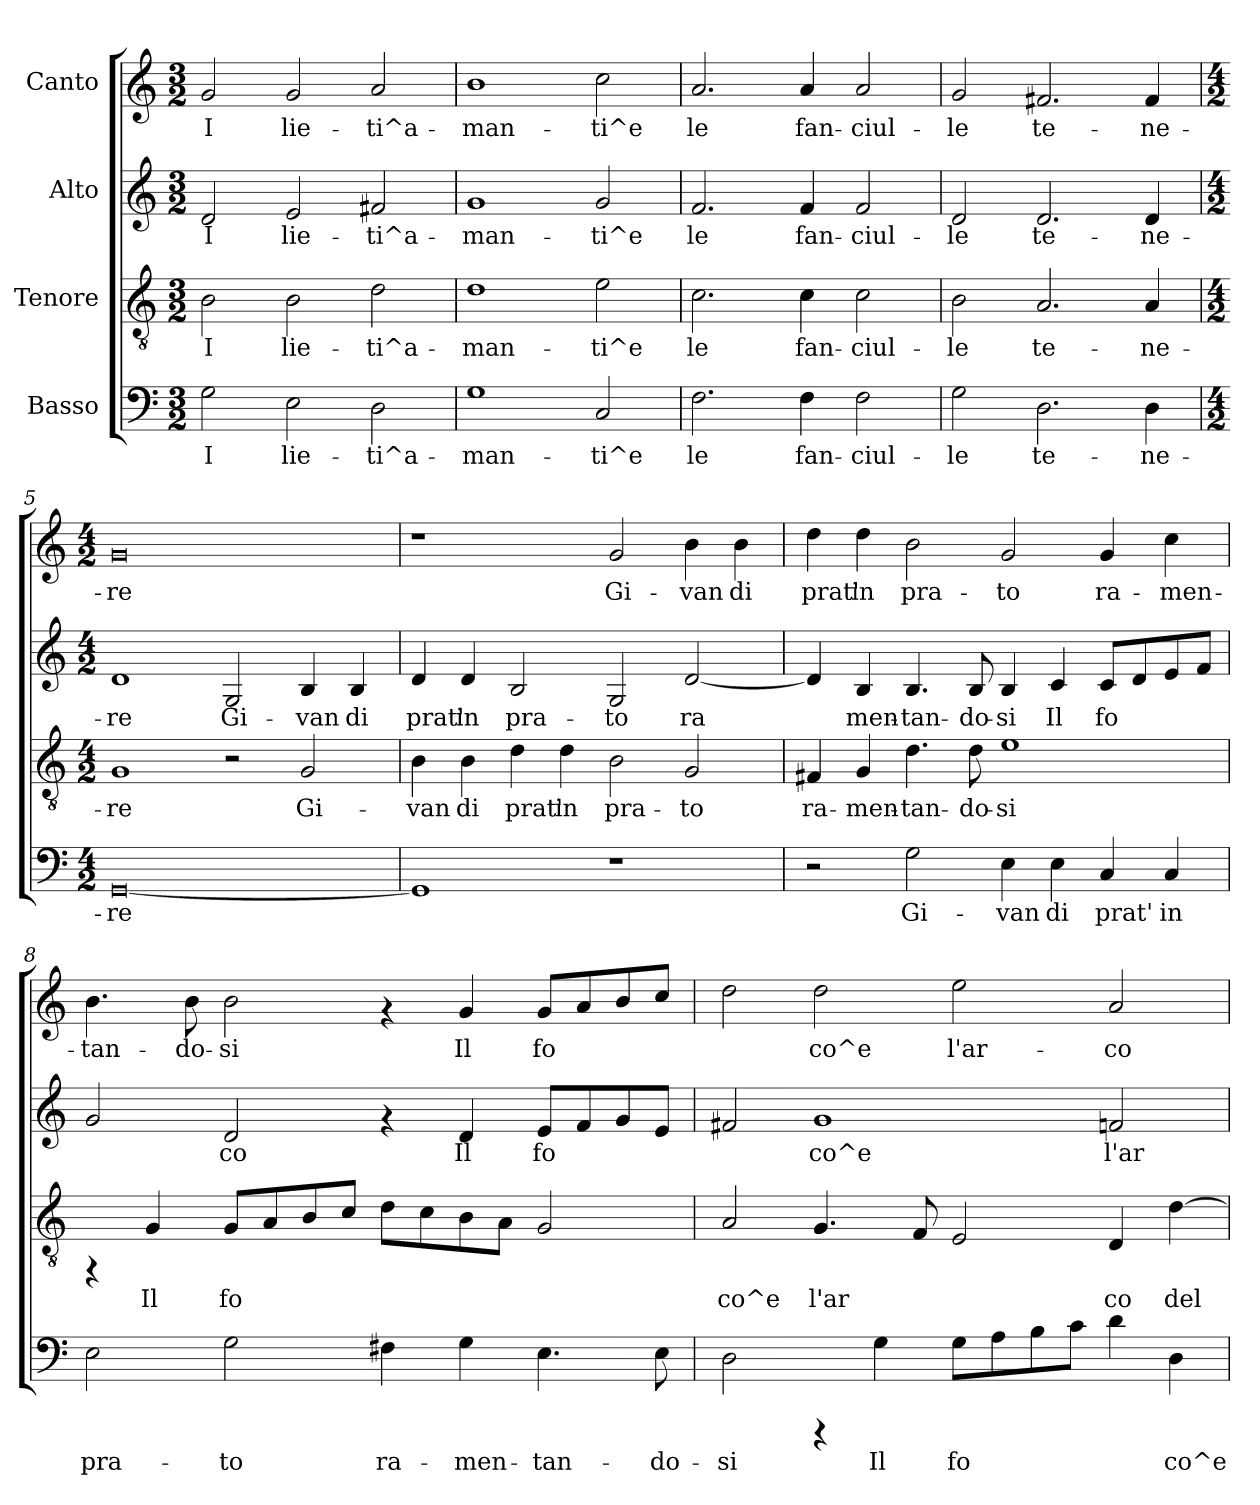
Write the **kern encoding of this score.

**kern	**text	**kern	**text	**kern	**text	**kern	**text
*part4	*part4	*part3	*part3	*part2	*part2	*part1	*part1
*staff4	*staff4	*staff3	*staff3	*staff2	*staff2	*staff1	*staff1
*I"Basso	*	*I"Tenore	*	*I"Alto	*	*I"Canto	*
!!LO:PB:g=z
*stria5	*	*stria5	*	*stria5	*	*stria5	*
*clefF4	*	*clefGv2	*	*clefG2	*	*clefG2	*
*k[]	*	*k[]	*	*k[]	*	*k[]	*
*C:	*	*C:	*	*C:	*	*C:	*
*M3/2	*	*M3/2	*	*M3/2	*	*M3/2	*
=1	=1	=1	=1	=1	=1	=1	=1
!	!LO:LY:b:cj	!	!LO:LY:b:cj	!	!LO:LY:b:cj	!	!LO:LY:b:cj
2G\	I	2B\	I	2d/	I	2g/	I
!	!LO:LY:b:cj	!	!LO:LY:b:cj	!	!LO:LY:b:cj	!	!LO:LY:b:cj
2E\	lie-	2B\	lie-	2e/	lie-	2g/	lie-
!	!LO:LY:b:cj	!	!LO:LY:b:cj	!	!LO:LY:b:cj	!	!LO:LY:b:cj
2D\	-ti^a-	2d\	-ti^a-	2f#X/	-ti^a-	2a/	-ti^a-
=2	=2	=2	=2	=2	=2	=2	=2
!	!LO:LY:b:cj	!	!LO:LY:b:cj	!	!LO:LY:b:cj	!	!LO:LY:b:cj
1G	-man-	1d	-man-	1g	-man-	1b	-man-
!	!LO:LY:b:cj	!	!LO:LY:b:cj	!	!LO:LY:b:cj	!	!LO:LY:b:cj
2C/	-ti^e	2e\	-ti^e	2g/	-ti^e	2cc\	-ti^e
=3	=3	=3	=3	=3	=3	=3	=3
!	!LO:LY:b:cj	!	!LO:LY:b:cj	!	!LO:LY:b:cj	!	!LO:LY:b:cj
2.F\	le	2.c\	le	2.f/	le	2.a/	le
!	!LO:LY:b:cj	!	!LO:LY:b:cj	!	!LO:LY:b:cj	!	!LO:LY:b:cj
4F\	fan-	4c\	fan-	4f/	fan-	4a/	fan-
!	!LO:LY:b:cj	!	!LO:LY:b:cj	!	!LO:LY:b:cj	!	!LO:LY:b:cj
2F\	-ciul-	2c\	-ciul-	2f/	-ciul-	2a/	-ciul-
=4	=4	=4	=4	=4	=4	=4	=4
!	!LO:LY:b:cj	!	!LO:LY:b:cj	!	!LO:LY:b:cj	!	!LO:LY:b:cj
2G\	-le	2B\	-le	2d/	-le	2g/	-le
!	!LO:LY:b:cj	!	!LO:LY:b:cj	!	!LO:LY:b:cj	!	!LO:LY:b:cj
2.D\	te-	2.A/	te-	2.d/	te-	2.f#X/	te-
!	!LO:LY:b:cj	!	!LO:LY:b:cj	!	!LO:LY:b:cj	!	!LO:LY:b:cj
4D\	-ne-	4A/	-ne-	4d/	-ne-	4f#/	-ne-
=5	=5	=5	=5	=5	=5	=5	=5
*M4/2	*	*M4/2	*	*M4/2	*	*M4/2	*
!	!LO:LY:b:cj	!	!LO:LY:b:cj	!	!LO:LY:b:cj	!	!LO:LY:b:cj
[<0GG	-re	1G	-re	1d	-re	0g	-re
!	!	!	!	!	!LO:LY:b:cj	!	!
.	.	2r	.	2G/	Gi-	.	.
!	!	!	!LO:LY:b:cj	!	!LO:LY:b:cj	!	!
.	.	2G/	Gi-	4B/	-van	.	.
!	!	!	!	!	!LO:LY:b:cj	!	!
.	.	.	.	4B/	di	.	.
!!LO:LB:g=z
=6	=6	=6	=6	=6	=6	=6	=6
!	!LO:LY:b:cj	!	!LO:LY:b:cj	!	!LO:LY:b:cj	!	!
1GG]	.	4B\	-van	4d/	prat'	1r	.
!	!	!	!LO:LY:b:cj	!	!LO:LY:b:cj	!	!
.	.	4B\	di	4d/	in	.	.
!	!	!	!LO:LY:b:cj	!	!LO:LY:b:cj	!	!
.	.	4d\	prat'	2B/	pra-	.	.
!	!	!	!LO:LY:b:cj	!	!	!	!
.	.	4d\	in	.	.	.	.
!	!	!	!LO:LY:b:cj	!	!LO:LY:b:cj	!	!LO:LY:b:cj
1r	.	2B\	pra-	2G/	-to	2g/	Gi-
!	!	!	!LO:LY:b:cj	!	!LO:LY:b:cj	!	!LO:LY:b:cj
.	.	2G/	-to	[<2d/	ra-	4b\	-van
!	!	!	!	!	!	!	!LO:LY:b:cj
.	.	.	.	.	.	4b\	di
=7	=7	=7	=7	=7	=7	=7	=7
!	!	!	!LO:LY:b:cj	!	!LO:LY:b:cj	!	!LO:LY:b:cj
2r	.	4F#X/	ra-	4d/]	--	4dd\	prat'
!	!	!	!LO:LY:b:cj	!	!LO:LY:b:cj	!	!LO:LY:b:cj
.	.	4G/	-men-	4B/	-men-	4dd\	in
!	!LO:LY:b:cj	!	!LO:LY:b:cj	!	!LO:LY:b:cj	!	!LO:LY:b:cj
2G\	Gi-	4.d\	-tan-	4.B/	-tan-	2b\	pra-
!	!	!	!LO:LY:b:cj	!	!LO:LY:b:cj	!	!
.	.	8d\	-do-	8B/	-do-	.	.
!	!LO:LY:b:cj	!	!LO:LY:b:cj	!	!LO:LY:b:cj	!	!LO:LY:b:cj
4E\	-van	1e	-si	4B/	-si	2g/	-to
!	!LO:LY:b:cj	!	!	!	!LO:LY:b:cj	!	!
4E\	di	.	.	4c/	Il	.	.
!	!LO:LY:b:cj	!	!	!	!LO:LY:b:cj	!	!LO:LY:b:cj
4C/	prat'	.	.	8c/L	fo-	4g/	ra-
!	!	!	!	!	!LO:LY:b:cj	!	!
.	.	.	.	8d/	--	.	.
!	!LO:LY:b:cj	!	!	!	!LO:LY:b:cj	!	!LO:LY:b:cj
4C/	in	.	.	8e/	--	4cc\	-men-
!	!	!	!	!	!LO:LY:b:cj	!	!
.	.	.	.	8f/J	--	.	.
=8	=8	=8	=8	=8	=8	=8	=8
!	!LO:LY:b:cj	!	!	!	!LO:LY:b:cj	!	!LO:LY:b:cj
2E\	pra-	4rFF	.	2g/	--	4.b\	-tan-
!	!	!	!LO:LY:b:cj	!	!	!	!
.	.	4G/	Il	.	.	.	.
!	!	!	!	!	!	!	!LO:LY:b:cj
.	.	.	.	.	.	8b\	-do-
!	!LO:LY:b:cj	!	!LO:LY:b:cj	!	!LO:LY:b:cj	!	!LO:LY:b:cj
2G\	-to	8G/L	fo-	2d/	-co	2b\	-si
!	!	!	!LO:LY:b:cj	!	!	!	!
.	.	8A/	--	.	.	.	.
!	!	!	!LO:LY:b:cj	!	!	!	!
.	.	8B/	--	.	.	.	.
!	!	!	!LO:LY:b:cj	!	!	!	!
.	.	8c/J	--	.	.	.	.
!	!LO:LY:b:cj	!	!LO:LY:b:cj	!	!	!	!
4F#X\	ra-	8d\L	--	4rf	.	4rf	.
!	!	!	!LO:LY:b:cj	!	!	!	!
.	.	8c\	--	.	.	.	.
!	!LO:LY:b:cj	!	!LO:LY:b:cj	!	!LO:LY:b:cj	!	!LO:LY:b:cj
4G\	-men-	8B\	--	4d/	Il	4g/	Il
!	!	!	!LO:LY:b:cj	!	!	!	!
.	.	8A\J	--	.	.	.	.
!	!LO:LY:b:cj	!	!LO:LY:b:cj	!	!LO:LY:b:cj	!	!LO:LY:b:cj
4.E\	-tan-	2G/	--	8e/L	fo-	8g/L	fo-
!	!	!	!	!	!LO:LY:b:cj	!	!LO:LY:b:cj
.	.	.	.	8f/	--	8a/	--
!	!	!	!	!	!LO:LY:b:cj	!	!LO:LY:b:cj
.	.	.	.	8g/	--	8b/	--
!	!LO:LY:b:cj	!	!	!	!LO:LY:b:cj	!	!LO:LY:b:cj
8E\	-do-	.	.	8e/J	--	8cc/J	--
!!LO:PB:g=z
=9	=9	=9	=9	=9	=9	=9	=9
!	!LO:LY:b:cj	!	!LO:LY:b:cj	!	!LO:LY:b:cj	!	!LO:LY:b:cj
2D\	-si	2A/	-co^e	2f#X/	--	2dd\	--
!	!	!	!LO:LY:b:cj	!	!LO:LY:b:cj	!	!LO:LY:b:cj
4rCCC	.	4.G/	l'ar-	1g	-co^e	2dd\	-co^e
!	!LO:LY:b:cj	!	!	!	!	!	!
4G\	Il	.	.	.	.	.	.
!	!	!	!LO:LY:b:cj	!	!	!	!
.	.	8F/	--	.	.	.	.
!	!LO:LY:b:cj	!	!LO:LY:b:cj	!	!	!	!LO:LY:b:cj
8G\L	fo-	2E/	--	.	.	2ee\	l'ar-
!	!LO:LY:b:cj	!	!	!	!	!	!
8A\	--	.	.	.	.	.	.
!	!LO:LY:b:cj	!	!	!	!	!	!
8B\	--	.	.	.	.	.	.
!	!LO:LY:b:cj	!	!	!	!	!	!
8c\J	--	.	.	.	.	.	.
!	!LO:LY:b:cj	!	!LO:LY:b:cj	!	!LO:LY:b:cj	!	!LO:LY:b:cj
4d\	--	4D/	-co	2fn/	l'ar-	2a/	-co
!	!LO:LY:b:cj	!	!LO:LY:b:cj	!	!	!	!
4D\	-co^e	[>4d\	del	.	.	.	.
=	=	=	=	=	=	=	=
*-	*-	*-	*-	*-	*-	*-	*-
